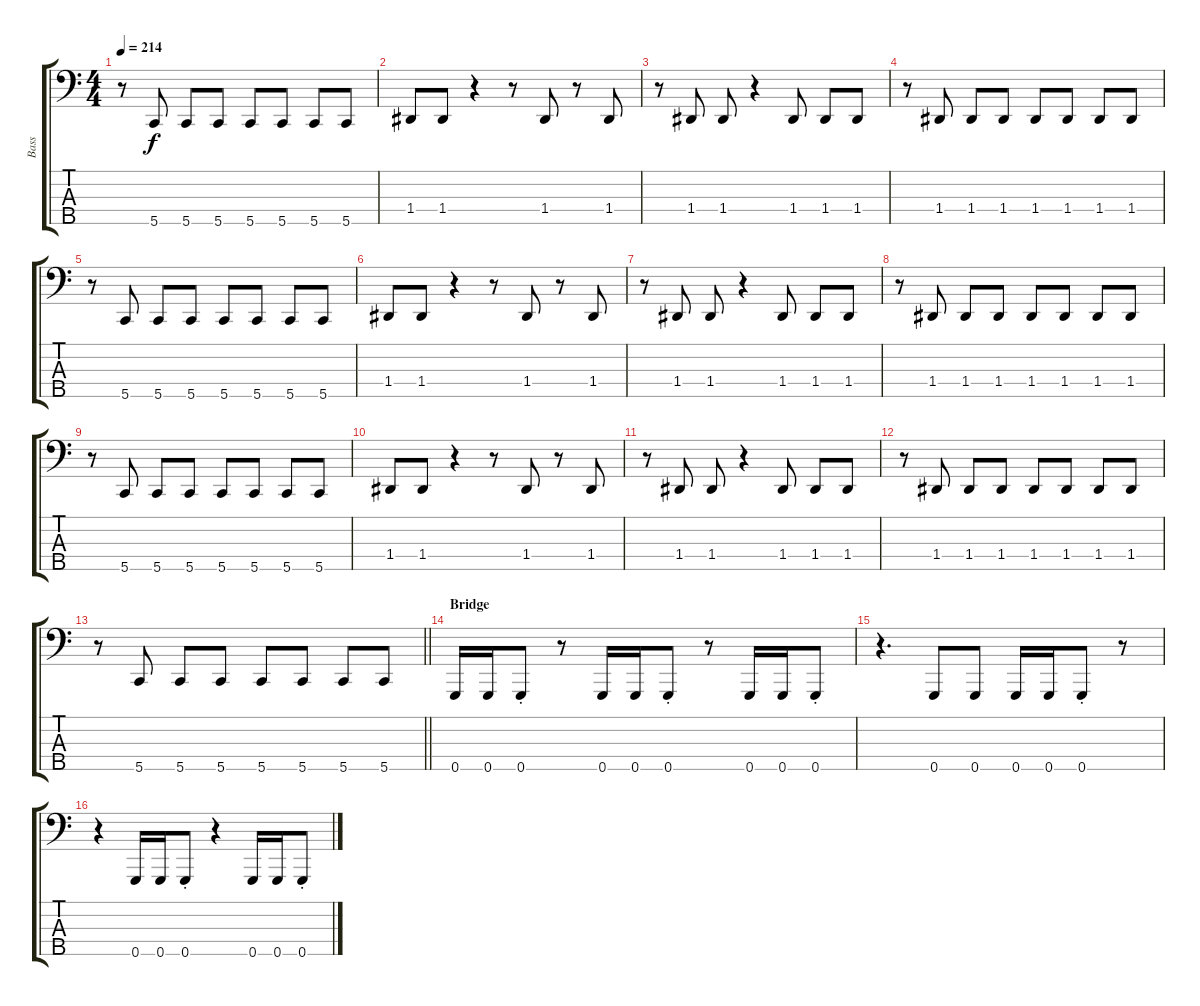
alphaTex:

\track ("Bass" "Bass") {instrument electricbasspick}
\staff {score tabs}
\tuning (F2 C2 G1 D1 G0) {hide}
\ts (4 4)
\tempo 214
\clef f4
\ks c
r.8{dy f} 5.5.8 5.5.8 5.5.8 5.5.8 5.5.8 5.5.8 5.5.8 |
1.4.8 1.4.8 r.4 r.8 1.4.8 r.8 1.4.8 |
r.8 1.4.8 1.4.8 r.4 1.4.8 1.4.8 1.4.8 |
r.8 1.4.8 1.4.8 1.4.8 1.4.8 1.4.8 1.4.8 1.4.8 |
r.8 5.5.8 5.5.8 5.5.8 5.5.8 5.5.8 5.5.8 5.5.8 |
1.4.8 1.4.8 r.4 r.8 1.4.8 r.8 1.4.8 |
r.8 1.4.8 1.4.8 r.4 1.4.8 1.4.8 1.4.8 |
r.8 1.4.8 1.4.8 1.4.8 1.4.8 1.4.8 1.4.8 1.4.8 |
r.8 5.5.8 5.5.8 5.5.8 5.5.8 5.5.8 5.5.8 5.5.8 |
1.4.8 1.4.8 r.4 r.8 1.4.8 r.8 1.4.8 |
r.8 1.4.8 1.4.8 r.4 1.4.8 1.4.8 1.4.8 |
r.8 1.4.8 1.4.8 1.4.8 1.4.8 1.4.8 1.4.8 1.4.8 |
\barLineRight lightlight
r.8 5.5.8 5.5.8 5.5.8 5.5.8 5.5.8 5.5.8 5.5.8 |
\section ("" "Bridge")
0.5.16 0.5.16 0.5{st}.8 r.8 0.5.16 0.5.16{beam merge} 0.5{st}.8 r.8 0.5.16 0.5.16{beam merge} 0.5{st}.8 |
r.4{d} 0.5.8{beam merge} 0.5.8{beam split} 0.5.16 0.5.16{beam merge} 0.5{st}.8 r.8 |
r.4 0.5.16 0.5.16 0.5{st}.8 r.4 0.5.16 0.5.16{beam merge} 0.5{st}.8
